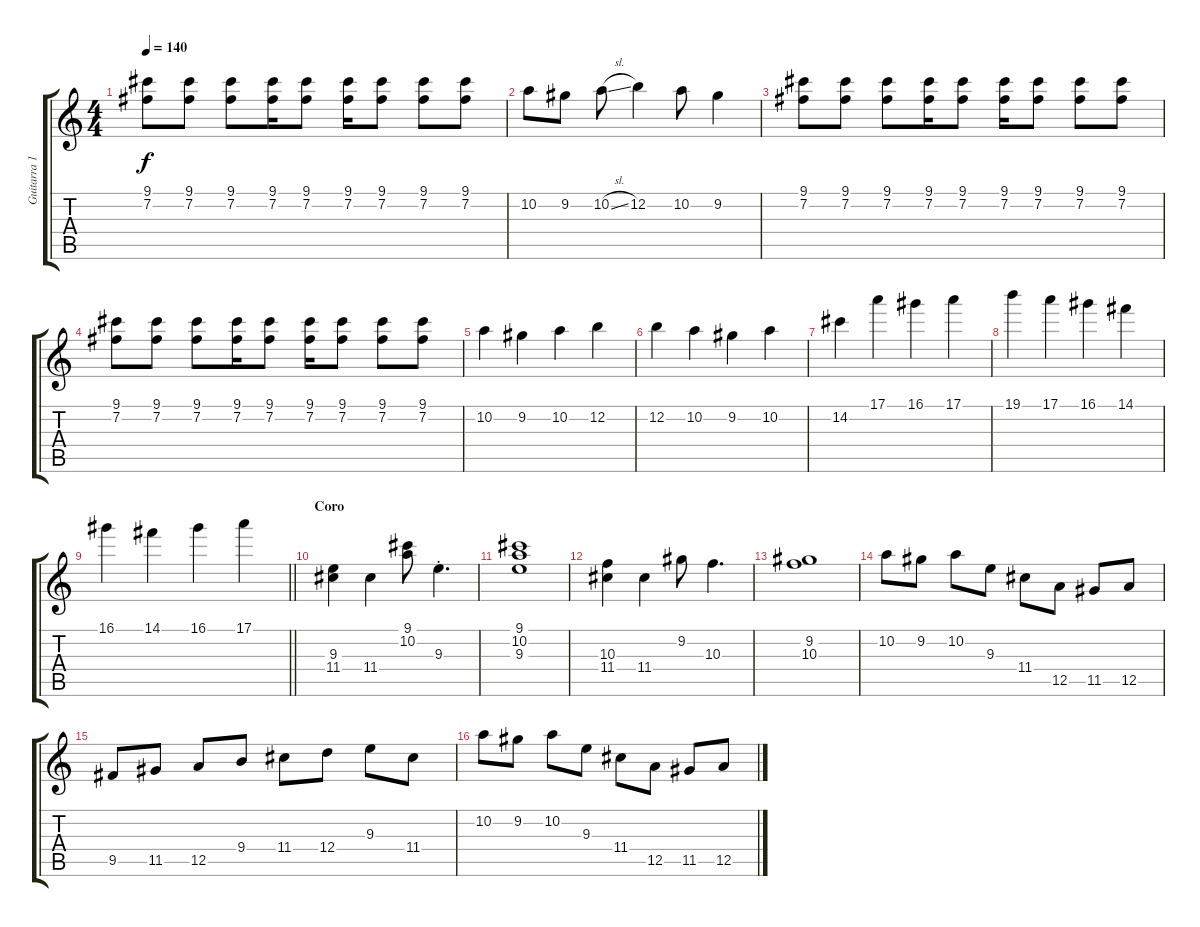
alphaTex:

\track ("Guitarra 1" "Guitarra 1") {instrument distortionguitar}
\staff {score tabs}
\tuning (E4 B3 G3 D3 A2 E2) {hide}
\ts (4 4)
\tempo 140
\clef g2
\ks c
(9.1 7.2).8{dy f} (9.1 7.2).8 (9.1 7.2).8 (9.1 7.2).16 (9.1 7.2).8 (9.1 7.2).16 (9.1 7.2).8 (9.1 7.2).8 (9.1 7.2).8 |
10.2.8 9.2.8 10.2{sl}.8 12.2.4 10.2.8 9.2.4 |
(9.1 7.2).8 (9.1 7.2).8 (9.1 7.2).8 (9.1 7.2).16 (9.1 7.2).8 (9.1 7.2).16 (9.1 7.2).8 (9.1 7.2).8 (9.1 7.2).8 |
(9.1 7.2).8 (9.1 7.2).8 (9.1 7.2).8 (9.1 7.2).16 (9.1 7.2).8 (9.1 7.2).16 (9.1 7.2).8 (9.1 7.2).8 (9.1 7.2).8 |
10.2.4 9.2.4 10.2.4 12.2.4 |
12.2.4 10.2.4 9.2.4 10.2.4 |
14.2.4 17.1.4 16.1.4 17.1.4 |
19.1.4 17.1.4 16.1.4 14.1.4 |
\barLineRight lightlight
16.1.4 14.1.4 16.1.4 17.1.4 |
\section ("" "Coro")
(9.3 11.4).4 11.4.4 (9.1 10.2).8 9.3{st}.4{d} |
(9.1 10.2 9.3).1 |
(10.3 11.4).4 11.4.4 9.2.8 10.3.4{d} |
(9.2 10.3).1 |
10.2.8 9.2.8 10.2.8 9.3.8 11.4.8 12.5.8 11.5.8 12.5.8 |
9.5.8 11.5.8 12.5.8 9.4.8 11.4.8 12.4.8 9.3.8 11.4.8 |
10.2.8 9.2.8 10.2.8 9.3.8 11.4.8 12.5.8 11.5.8 12.5.8
